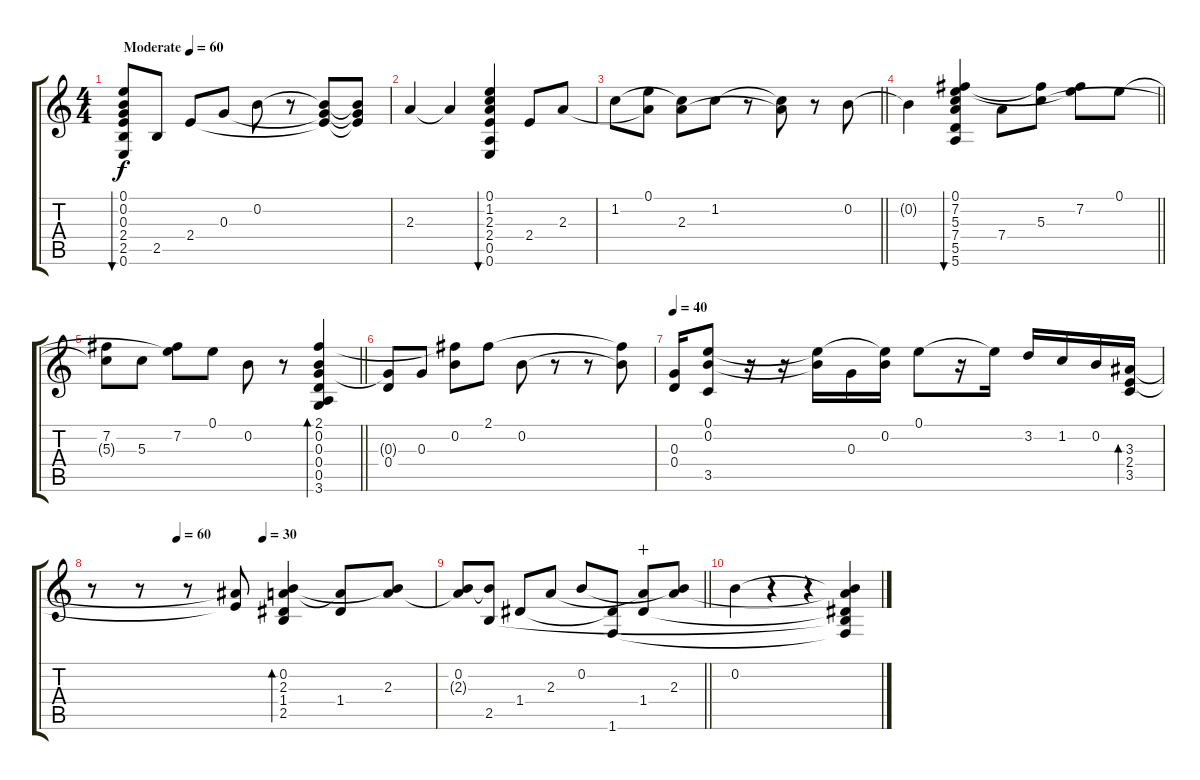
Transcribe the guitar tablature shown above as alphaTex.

\track "" {instrument acousticguitarsteel}
\staff {score tabs}
\tuning (E4 B3 G3 D3 A2 E2) {hide}
\ts (4 4)
\tempo (60 "Moderate")
\clef g2
\ks c
(0.1 0.2 0.3 2.4 2.5 0.6).8{bu 120 dy f instrument acousticguitarsteel} 2.5.8 2.4.8 0.3.8 0.2.8 r.8 (0.2{t} 0.3{t} 2.4{t}).8 (0.2{t} 0.3{t} 2.4{t}).8 |
2.3.4 2.3{t}.4 (0.1 1.2 2.3 2.4 0.5 0.6).4{bu 240} 2.4.8 2.3.8 |
\barLineRight lightlight
1.2.8 (0.1 2.3{t}).8 (1.2{t} 2.3).8 1.2.8 r.8 (1.2{t} 2.3{t}).8 r.8 0.2.8 |
\barLineRight lightlight
0.2{t}.4 (0.1 7.2 5.3 7.4 5.5 5.6).4{bu 240} 7.4.8 (7.2{t} 5.3).8 (0.1{t} 7.2).8 0.1.8 |
\barLineRight lightlight
(7.2 5.3{t}).8 5.3.8 (0.1{t} 7.2).8 0.1.8 0.2.8 r.8 (2.1 0.2 0.3 0.4 0.5 3.6).4{bd 240} |
(0.3{t} 0.4).8 0.3.8 (2.1{t} 0.2).8 2.1.8 0.2.8 r.8 r.8 (2.1{t} 0.2{t}).8 |
\tempo 40
(0.3 0.4).16 (0.1 0.2 3.5).8 r.16 r.16 (0.1{t} 0.2{t}).16 0.3.16 (0.1{t} 0.2).16 0.1.8 r.16 0.1{t}.16 3.2.16 1.2.16 0.2.16 (3.3 2.4 3.5).16{bd 240} |
\tempo (60 0.25)
\tempo (30 0.5)
r.8 r.8 r.8 (3.3{t} 2.4{t}).8 (0.2 2.3 1.4 2.5).4{bd 240} (2.3{t} 1.4).8 (0.2{t} 2.3).8 |
\barLineRight lightlight
(0.2 2.3{t}).8 (0.2{t} 2.5).8 1.4.8 2.3.8 0.2.8 (1.4{t} 1.6).8 (2.3{t} 1.4).8{wahc} (0.2{t} 2.3).8 |
\section ("" "")
0.2.4 r.4 r.4 (0.2{t} 2.3{t} 1.4{t} 2.5{t} 1.6{t}).4
